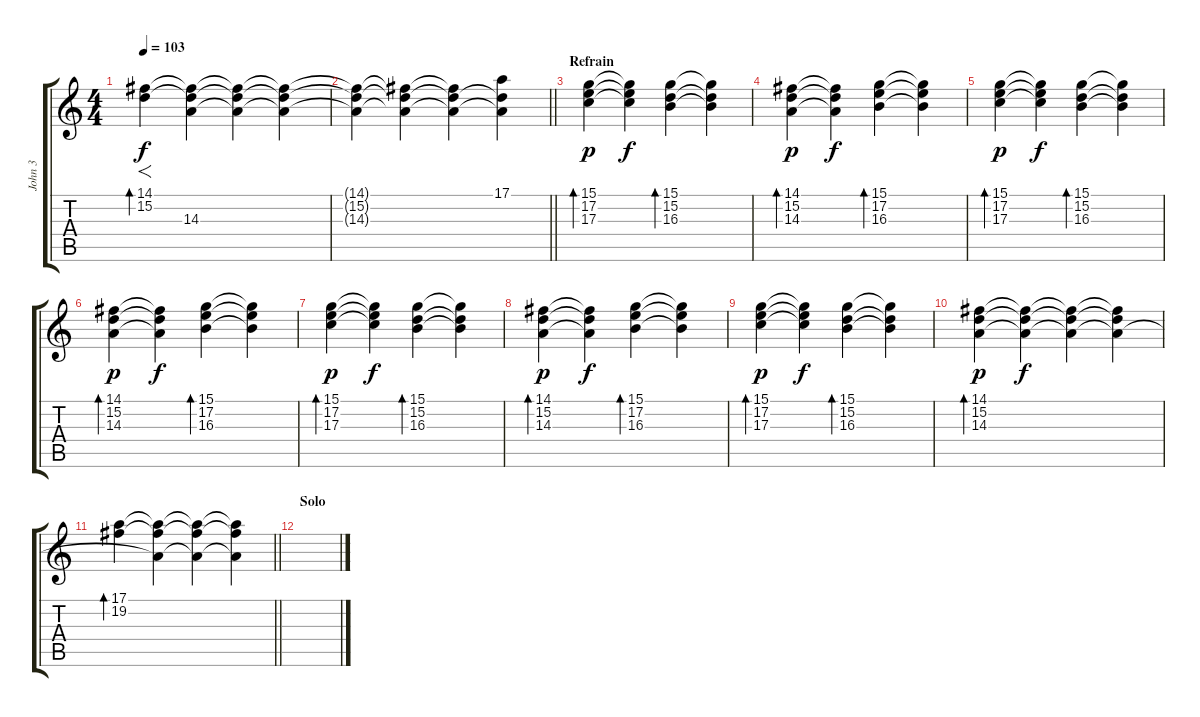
\track ("John 3" "John 3") {instrument violin}
\staff {score tabs}
\tuning (E4 B3 G3 D3 A2 E2) {hide}
\ts (4 4)
\tempo 103
\clef g2
\ks c
(14.1 15.2).4{f bd 120 dy f volume 10} (14.1{t} 15.2{t} 14.3{t}).4 (14.1{t} 15.2{t} 14.3{t}).4{volume 7} (14.1{t} 15.2{t} 14.3{t}).4 |
\barLineRight lightlight
(14.1{t} 15.2{t} 14.3{t}).4 (14.1{t} 15.2{t} 14.3{t}).4 (14.1{t} 15.2{t} 14.3{t}).4 (17.1 15.2{t} 14.3{t}).4 |
\section ("" "Refrain")
(15.1 17.2 17.3).4{bd 120 dy p volume 10} (15.1{t} 17.2{t} 17.3{t}).4{dy f} (15.1 15.2 16.3).4{bd 120} (15.1{t} 15.2{t} 16.3{t}).4 |
(14.1 15.2 14.3).4{bd 120 dy p volume 10} (14.1{t} 15.2{t} 14.3{t}).4{dy f} (15.1 17.2 16.3).4{bd 120} (15.1{t} 17.2{t} 16.3{t}).4 |
(15.1 17.2 17.3).4{bd 120 dy p volume 10} (15.1{t} 17.2{t} 17.3{t}).4{dy f} (15.1 15.2 16.3).4{bd 120} (15.1{t} 15.2{t} 16.3{t}).4 |
(14.1 15.2 14.3).4{bd 120 dy p volume 10} (14.1{t} 15.2{t} 14.3{t}).4{dy f} (15.1 17.2 16.3).4{bd 120} (15.1{t} 17.2{t} 16.3{t}).4 |
(15.1 17.2 17.3).4{bd 120 dy p volume 10} (15.1{t} 17.2{t} 17.3{t}).4{dy f} (15.1 15.2 16.3).4{bd 120} (15.1{t} 15.2{t} 16.3{t}).4 |
(14.1 15.2 14.3).4{bd 120 dy p volume 10} (14.1{t} 15.2{t} 14.3{t}).4{dy f} (15.1 17.2 16.3).4{bd 120} (15.1{t} 17.2{t} 16.3{t}).4 |
(15.1 17.2 17.3).4{bd 120 dy p volume 10} (15.1{t} 17.2{t} 17.3{t}).4{dy f} (15.1 15.2 16.3).4{bd 120} (15.1{t} 15.2{t} 16.3{t}).4 |
(14.1 15.2 14.3).4{bd 120 dy p volume 10} (14.1{t} 15.2{t} 14.3{t}).4{dy f} (14.1{t} 15.2{t} 14.3{t}).4 (14.1{t} 15.2{t} 14.3{t}).4 |
\barLineRight lightlight
(17.1 19.2).4{bd 120 volume 10} (17.1{t} 19.2{t} 14.3{t}).4 (17.1{t} 19.2{t} 14.3{t}).4 (17.1{t} 19.2{t} 14.3{t}).4 |
\section ("" "Solo")
